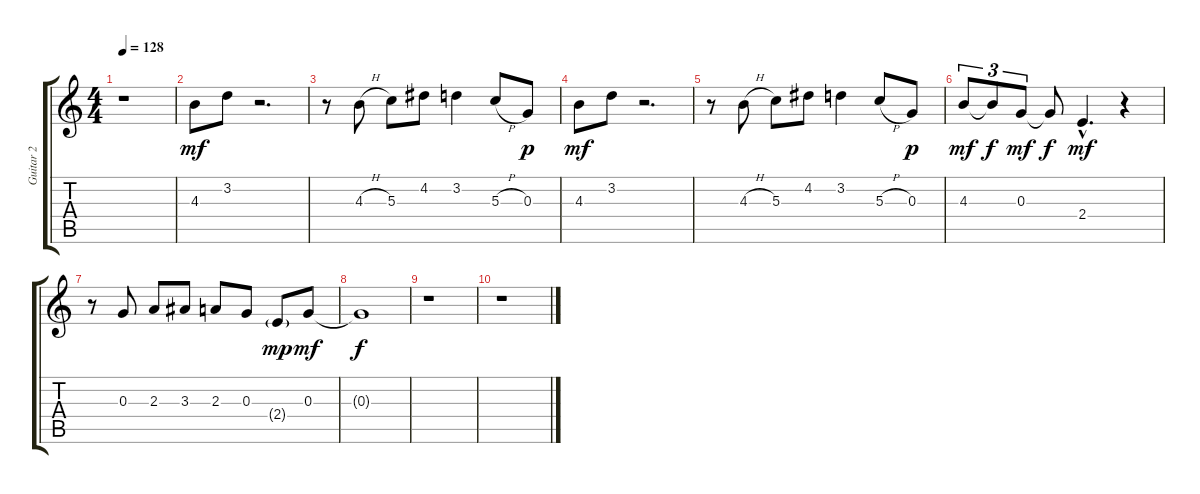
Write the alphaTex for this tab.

\track ("Guitar 2" "Guitar 2") {instrument electricguitarjazz}
\staff {score tabs}
\tuning (E4 B3 G3 D3 A2 E2) {hide}
\ts (4 4)
\tempo 128
\clef g2
\ks c
r.1{dy f} |
4.3.8{dy mf} 3.2.8 r.2{d} |
r.8 4.3{h}.8 5.3.8 4.2.8 3.2.4 5.3{h}.8 0.3.8{dy p} |
4.3.8{dy mf} 3.2.8 r.2{d} |
r.8 4.3{h}.8 5.3.8 4.2.8 3.2.4 5.3{h}.8 0.3.8{dy p} |
4.3.8{tu (3 2) dy mf} 4.3{t}.8{tu (3 2) dy f} 0.3.8{tu (3 2) dy mf} 0.3{t}.8{dy f} 2.4{hac}.4{d dy mf} r.4 |
r.8 0.3.8 2.3.8 3.3.8 2.3.8 0.3.8 2.4{g}.8{dy mp} 0.3.8{dy mf} |
0.3{t}.1{dy f} |
r.1 |
r.1
